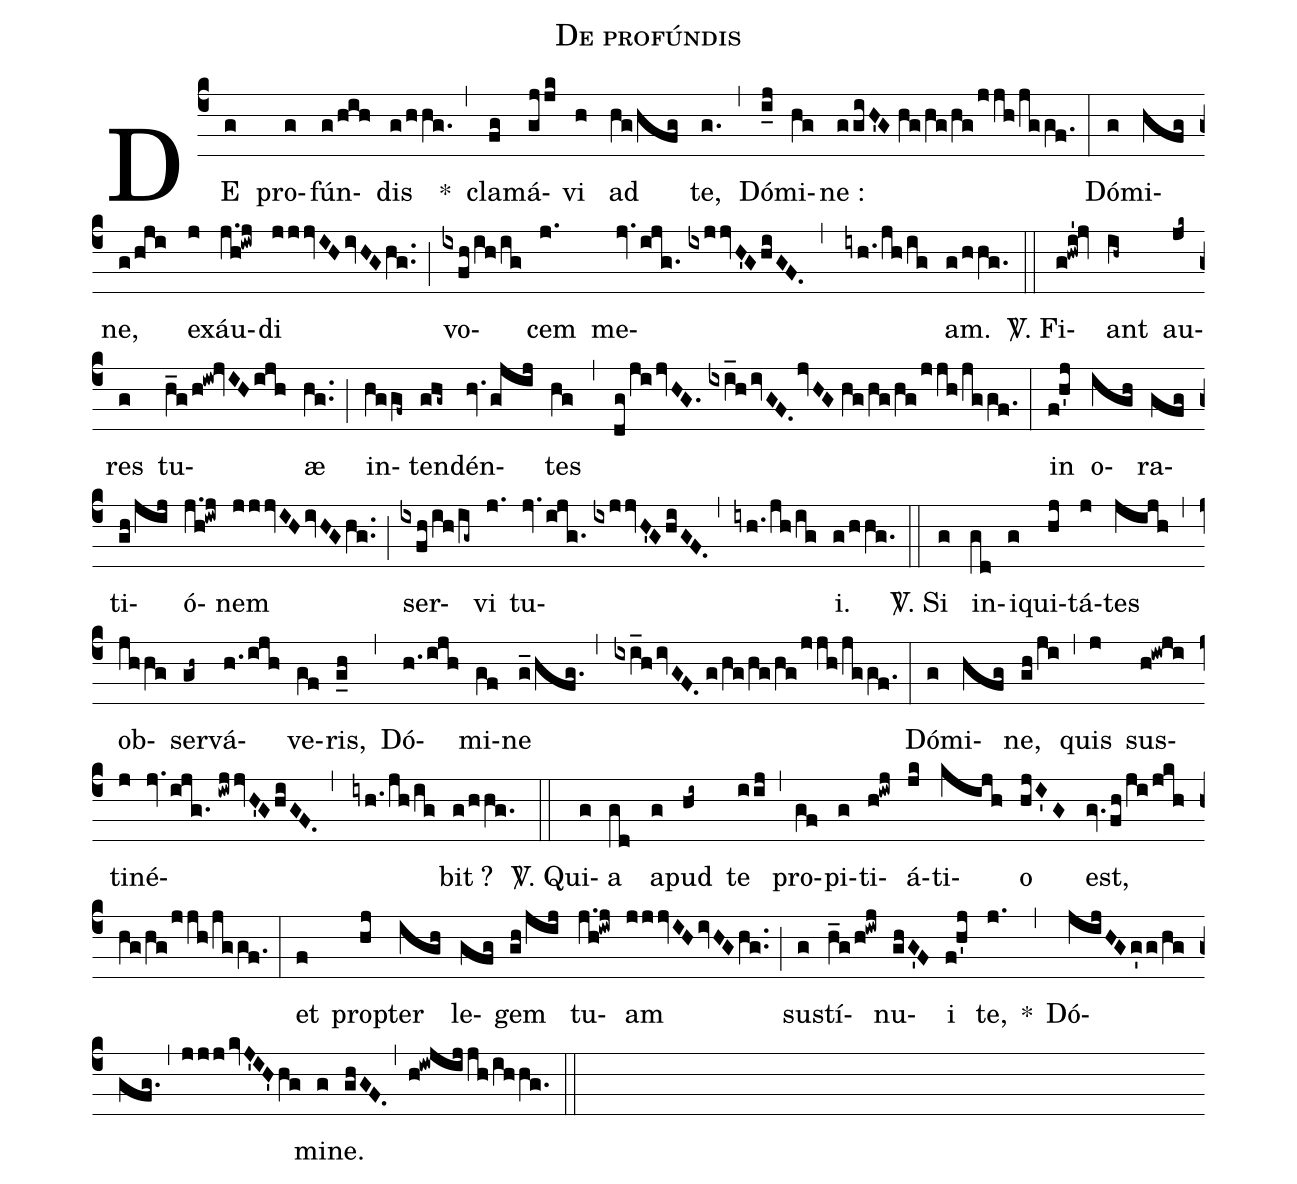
name:De profúndis;
%%
(c4) DE(g) pro(g)fún(g/hih)dis(g/hhg.) *(,) cla(fg)má(gjjk)vi(h) ad(hg/hfg) te,(g.) (,) Dó(i_j)mi(hg)ne :(ggiH'G//hg/hg/hg/jjh/jggf.) (:)
Dó(g)mi(hfg)ne,(g/hji) ex(j)áu(j.h!iwj)di(jjjvIHivHGhg..) (;) vo(ixfh/ih/ig)cem(j.) me(jv.ijg.//ixjjvH'GhiGF.,iyh./jh/ig)am.(g/hhg.) (::)

<sp>V/</sp>. Fi(g!hwi'!jv)ant(ih~) au(jk~)res(g) tu(h_g/h!iw!jvIHijh)æ(hg..) (;) in(hggf~)ten(ghg~)dén(hv.gjij)tes(hg,dg/jijvHG.//ixi_hivGF.jvHG//hg/hg/hg/jjh/jggf.) (:)
in(f!h'j) o(igh)ra(gfg)ti(gh/jij)ó(j.h!iwj)nem(jjjvIHivHGhg..) (;) ser(ixfh/ih/ig~)vi(j.) tu(jv.ijg.//ixjjvH'GhiGF.,iyh./jh/ig)i.(g/hhg.) (::)

<sp>V/</sp>. Si(g) in(gd)i(g)qui(hj)tá(j)tes(jijh) (,) ob(jhhg)ser(gh~)vá(h./ijh)ve(gf)ris,(g_h) (,) Dó(h./ijh)mi(gf)ne(g_/hfg.,ixi_hivGF.//g/hg/hg/hg/jjh/jggf.) (:) Dó(g)mi(hfg)ne,(gh/ji) (,) quis(j) sus(h!iwji)ti(j)né(jv.ijg.//iwjjvH'GhiGF.,iyh./jh/ig)bit ?(g/hhg.) (::)

<sp>V/</sp>. Qui(g)a(gd) a(g)pud(hi~) te(iij) (,) pro(gf)pi(g)ti(h!iwj)á(jk)ti(kijh)o(hjI'G) est,(gv.fh/ji/jkhhg/hg/jjh/jggf.) (:)
et(f) pro(hj)pter(igh) le(gfg)gem(gh/jij) tu(j.h!iwj)am(jjjvIHivHGhg..) (;) sus(g)tí(h_g/h!iwj)nu(ghG'F)i(f!h'j) te,(j.) *(,) Dó(jijHGg'g/hggfg.,jjjkvJ'IH'hg)mi(g)ne.(ghGF.,h!iwjijjh/ihhg.) (::)
